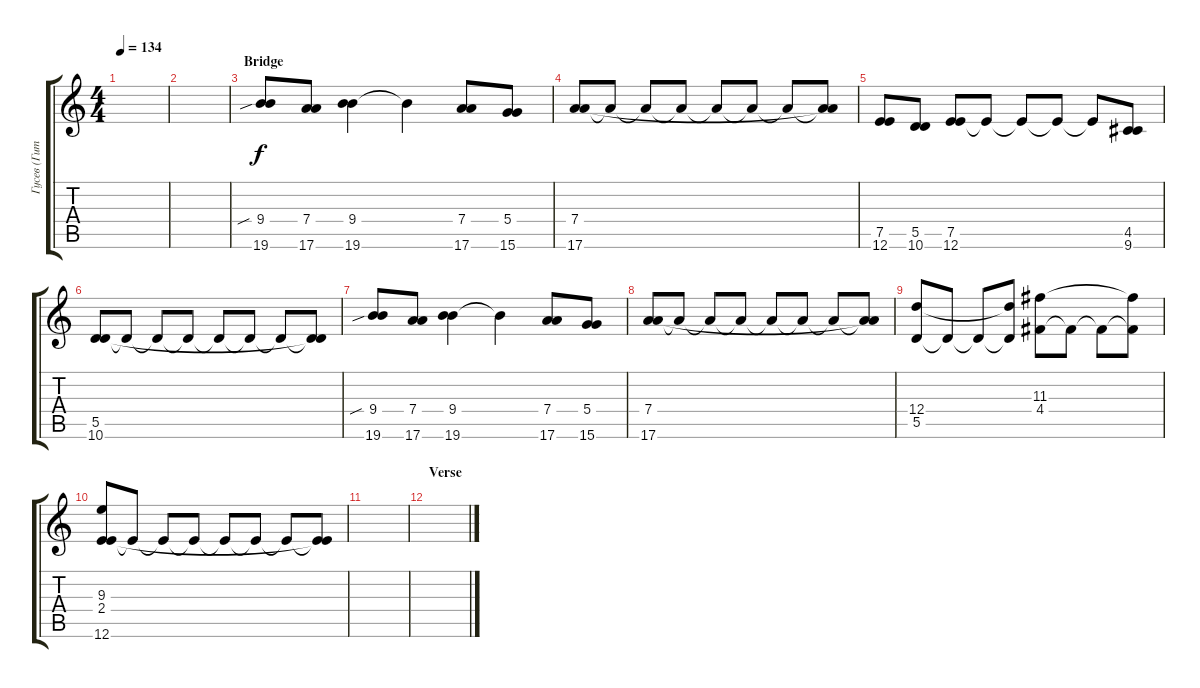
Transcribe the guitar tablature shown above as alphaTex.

\track ("Гусев (Гитара №1)" "Гусев (Гит") {instrument electricguitarjazz}
\staff {score tabs}
\tuning (E4 B3 G3 D3 A2 E2) {hide}
\ts (4 4)
\tempo 134
\clef g2
\ks c
|
|
\section ("" "Bridge")
(9.4{sib} 19.6).8 (7.4 17.6).8 (9.4 19.6).4 9.4{t}.4 (7.4 17.6).8 (5.4 15.6).8 |
(7.4 17.6).8 7.4{t}.8 7.4{t}.8 7.4{t}.8 7.4{t}.8 7.4{t}.8 7.4{t}.8 (7.4{t} 17.6{t}).8 |
(7.5 12.6).8 (5.5 10.6).8 (7.5 12.6).8 7.5{t}.8 7.5{t}.8 7.5{t}.8 7.5{t}.8 (4.5 9.6).8 |
(5.5 10.6).8 5.5{t}.8 5.5{t}.8 5.5{t}.8 5.5{t}.8 5.5{t}.8 5.5{t}.8 (5.5{t} 10.6{t}).8 |
(9.4{sib} 19.6).8 (7.4 17.6).8 (9.4 19.6).4 9.4{t}.4 (7.4 17.6).8 (5.4 15.6).8 |
(7.4 17.6).8 7.4{t}.8 7.4{t}.8 7.4{t}.8 7.4{t}.8 7.4{t}.8 7.4{t}.8 (7.4{t} 17.6{t}).8 |
(12.4 5.5).8 5.5{t}.8 5.5{t}.8 (12.4{t} 5.5{t}).8 (11.3 4.4).8 4.4{t}.8 4.4{t}.8 (11.3{t} 4.4{t}).8 |
(9.3 2.4 12.6).8 2.4{t}.8 2.4{t}.8 2.4{t}.8 2.4{t}.8 2.4{t}.8 2.4{t}.8 (2.4{t} 12.6{t}).8 |
|
\section ("" "Verse")
